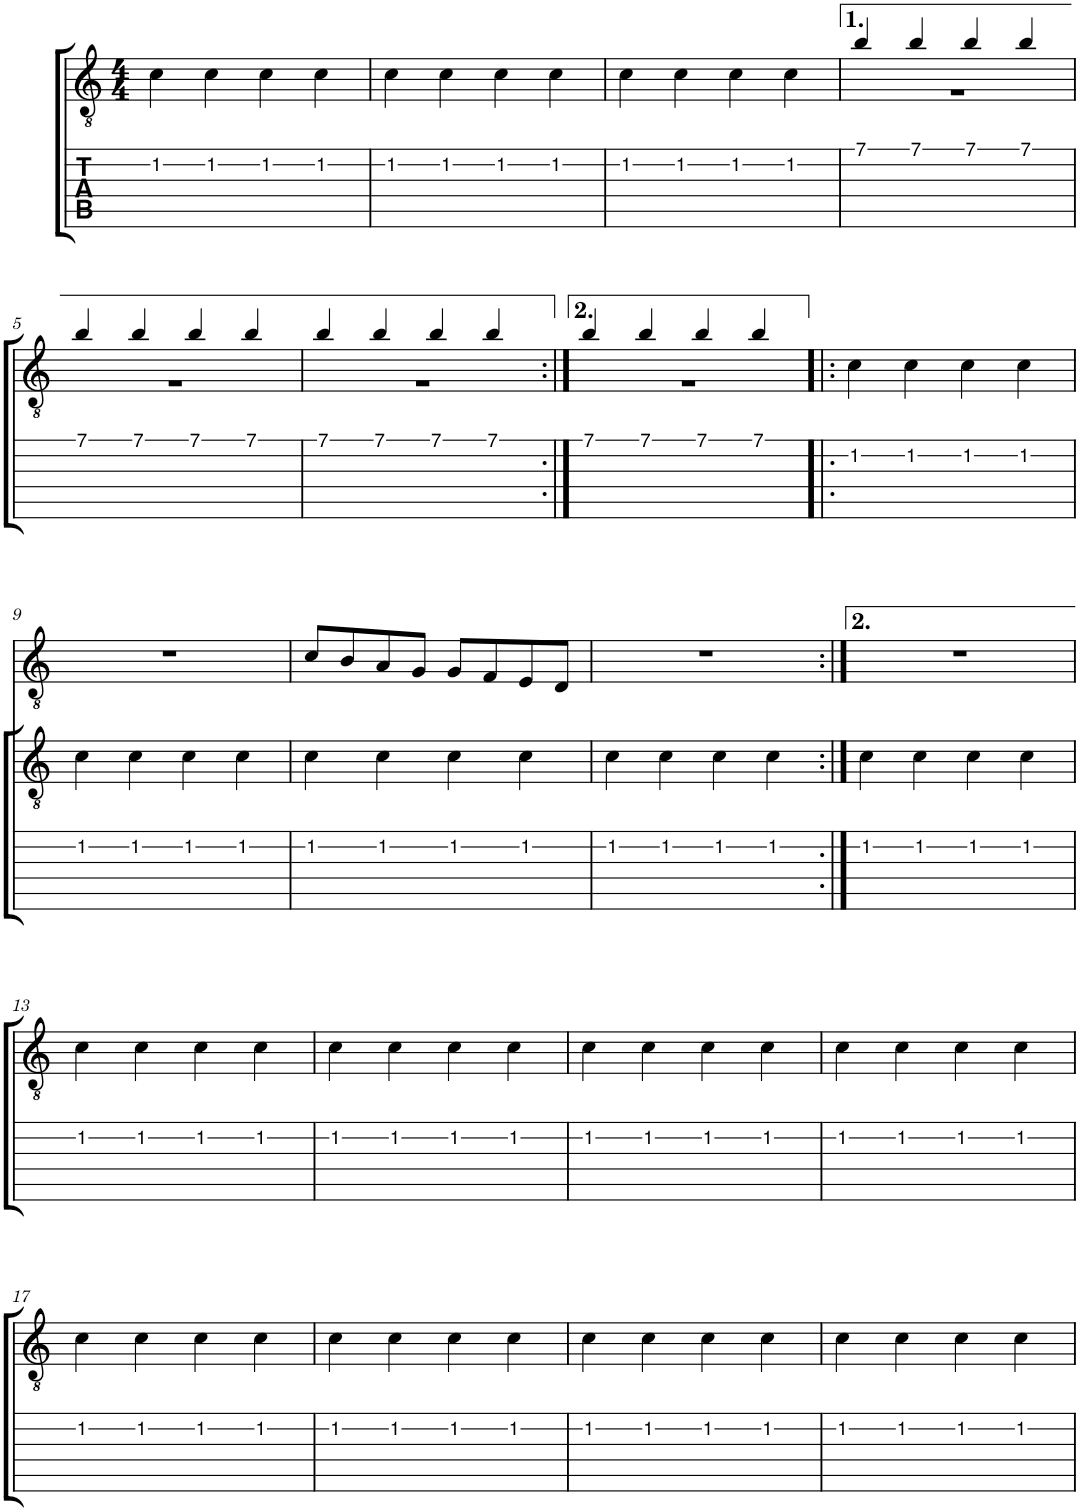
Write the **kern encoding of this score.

**kern	**kern	**kern
*part2	*part2	*part1
*staff3	*staff2	*staff1
*I"Guitar	*	*I"Classical Guitar
*stria6	*	*
*	*clefGv2	*clefGv2
*k[]	*k[]	*k[]
*M4/4	*M4/4	*M4/4
=1	=1	=1
4c	4c\	1r
4c	4c\	.
4c	4c\	.
4c	4c\	.
=2	=2	=2
4c	4c\	1r
4c	4c\	.
4c	4c\	.
4c	4c\	.
=3	=3	=3
4c	4c\	1r
4c	4c\	.
4c	4c\	.
4c	4c\	.
=4	=4	=4
*^	*^	*
4b	1r	4b/	1r	1r
4b	.	4b/	.	.
4b	.	4b/	.	.
4b	.	4b/	.	.
!!LO:LB:g=z
=5	=5	=5	=5	=5
4b	1r	4b/	1r	1r
4b	.	4b/	.	.
4b	.	4b/	.	.
4b	.	4b/	.	.
=6	=6	=6	=6	=6
4b	1r	4b/	1r	1r
4b	.	4b/	.	.
4b	.	4b/	.	.
4b	.	4b/	.	.
=7:|!	=7:|!	=7:|!	=7:|!	=7:|!
4b	1r	4b/	1r	1r
4b	.	4b/	.	.
4b	.	4b/	.	.
4b	.	4b/	.	.
*v	*v	*	*	*
*	*v	*v	*
=8!|:	=8!|:	=8!|:
4c	4c\	1r
4c	4c\	.
4c	4c\	.
4c	4c\	.
!!LO:LB:g=z
=9	=9	=9
4c	4c\	1r
4c	4c\	.
4c	4c\	.
4c	4c\	.
=10	=10	=10
4c	4c\	8c/L
.	.	8B/
4c	4c\	8A/
.	.	8G/J
4c	4c\	8G/L
.	.	8F/
4c	4c\	8E/
.	.	8D/J
=11	=11	=11
4c	4c\	1r
4c	4c\	.
4c	4c\	.
4c	4c\	.
=12:|!	=12:|!	=12:|!
4c	4c\	1r
4c	4c\	.
4c	4c\	.
4c	4c\	.
!!LO:LB:g=z
=13	=13	=13
4c	4c\	1r
4c	4c\	.
4c	4c\	.
4c	4c\	.
=14	=14	=14
4c	4c\	1r
4c	4c\	.
4c	4c\	.
4c	4c\	.
=15	=15	=15
4c	4c\	1r
4c	4c\	.
4c	4c\	.
4c	4c\	.
=16	=16	=16
4c	4c\	1r
4c	4c\	.
4c	4c\	.
4c	4c\	.
!!LO:LB:g=z
=17	=17	=17
4c	4c\	1r
4c	4c\	.
4c	4c\	.
4c	4c\	.
=18	=18	=18
4c	4c\	1r
4c	4c\	.
4c	4c\	.
4c	4c\	.
=19	=19	=19
4c	4c\	1r
4c	4c\	.
4c	4c\	.
4c	4c\	.
=20	=20	=20
4c	4c\	1r
4c	4c\	.
4c	4c\	.
4c	4c\	.
=	=	=
*-	*-	*-
